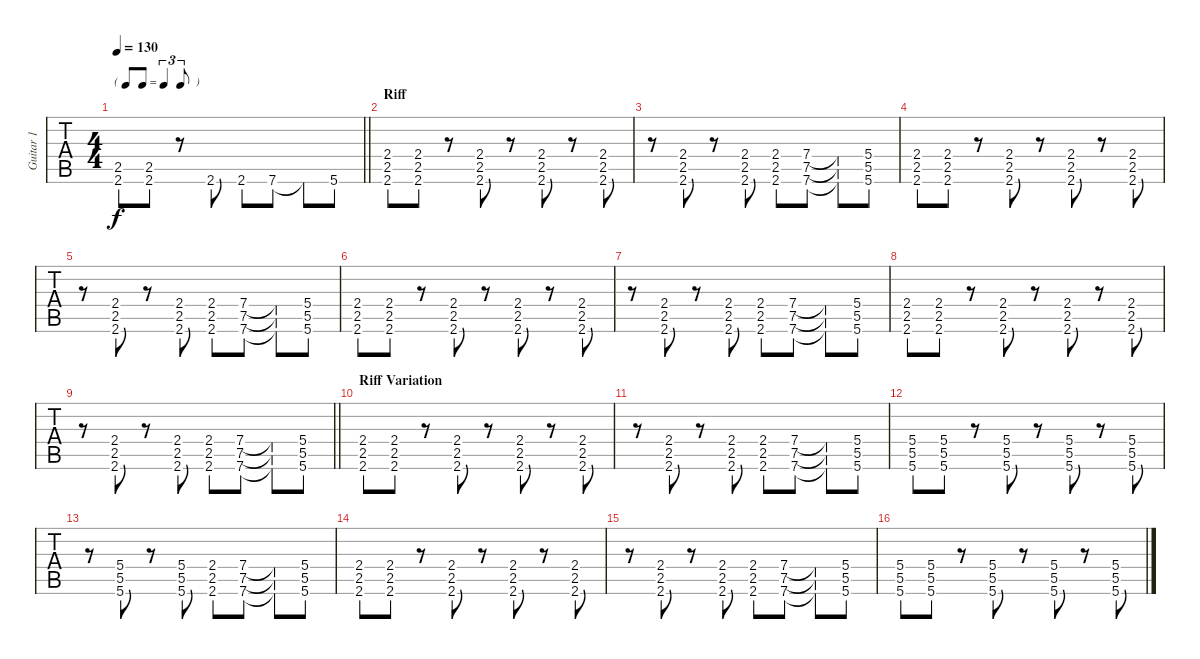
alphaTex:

\track ("Guitar 1" "Guitar 1") {instrument electricguitarmuted}
\staff {tabs}
\tuning (E4 B3 G3 D3 A2 D2) {hide}
\ts (4 4)
\tf triplet8th
\tempo 130
\clef g2
\barLineRight lightlight
\ks c
(2.5 2.6).8{dy f} (2.5 2.6).8 r.8 2.6.8{instrument overdrivenguitar} 2.6.8 7.6.8 7.6{t}.8 5.6.8 |
\section ("" "Riff")
(2.4 2.5 2.6).8 (2.4 2.5 2.6).8 r.8 (2.4 2.5 2.6).8 r.8 (2.4 2.5 2.6).8 r.8 (2.4 2.5 2.6).8 |
r.8 (2.4 2.5 2.6).8 r.8 (2.4 2.5 2.6).8 (2.4 2.5 2.6).8 (7.4 7.5 7.6).8 (7.4{t} 7.5{t} 7.6{t}).8 (5.4 5.5 5.6).8 |
(2.4 2.5 2.6).8 (2.4 2.5 2.6).8 r.8 (2.4 2.5 2.6).8 r.8 (2.4 2.5 2.6).8 r.8 (2.4 2.5 2.6).8 |
r.8 (2.4 2.5 2.6).8 r.8 (2.4 2.5 2.6).8 (2.4 2.5 2.6).8 (7.4 7.5 7.6).8 (7.4{t} 7.5{t} 7.6{t}).8 (5.4 5.5 5.6).8 |
(2.4 2.5 2.6).8 (2.4 2.5 2.6).8 r.8 (2.4 2.5 2.6).8 r.8 (2.4 2.5 2.6).8 r.8 (2.4 2.5 2.6).8 |
r.8 (2.4 2.5 2.6).8 r.8 (2.4 2.5 2.6).8 (2.4 2.5 2.6).8 (7.4 7.5 7.6).8 (7.4{t} 7.5{t} 7.6{t}).8 (5.4 5.5 5.6).8 |
(2.4 2.5 2.6).8 (2.4 2.5 2.6).8 r.8 (2.4 2.5 2.6).8 r.8 (2.4 2.5 2.6).8 r.8 (2.4 2.5 2.6).8 |
\barLineRight lightlight
r.8 (2.4 2.5 2.6).8 r.8 (2.4 2.5 2.6).8 (2.4 2.5 2.6).8 (7.4 7.5 7.6).8 (7.4{t} 7.5{t} 7.6{t}).8 (5.4 5.5 5.6).8 |
\section ("" "Riff Variation")
(2.4 2.5 2.6).8 (2.4 2.5 2.6).8 r.8 (2.4 2.5 2.6).8 r.8 (2.4 2.5 2.6).8 r.8 (2.4 2.5 2.6).8 |
r.8 (2.4 2.5 2.6).8 r.8 (2.4 2.5 2.6).8 (2.4 2.5 2.6).8 (7.4 7.5 7.6).8 (7.4{t} 7.5{t} 7.6{t}).8 (5.4 5.5 5.6).8 |
(5.4 5.5 5.6).8 (5.4 5.5 5.6).8 r.8 (5.4 5.5 5.6).8 r.8 (5.4 5.5 5.6).8 r.8 (5.4 5.5 5.6).8 |
r.8 (5.4 5.5 5.6).8 r.8 (5.4 5.5 5.6).8 (2.4 2.5 2.6).8 (7.4 7.5 7.6).8 (7.4{t} 7.5{t} 7.6{t}).8 (5.4 5.5 5.6).8 |
(2.4 2.5 2.6).8 (2.4 2.5 2.6).8 r.8 (2.4 2.5 2.6).8 r.8 (2.4 2.5 2.6).8 r.8 (2.4 2.5 2.6).8 |
r.8 (2.4 2.5 2.6).8 r.8 (2.4 2.5 2.6).8 (2.4 2.5 2.6).8 (7.4 7.5 7.6).8 (7.4{t} 7.5{t} 7.6{t}).8 (5.4 5.5 5.6).8 |
(5.4 5.5 5.6).8 (5.4 5.5 5.6).8 r.8 (5.4 5.5 5.6).8 r.8 (5.4 5.5 5.6).8 r.8 (5.4 5.5 5.6).8
